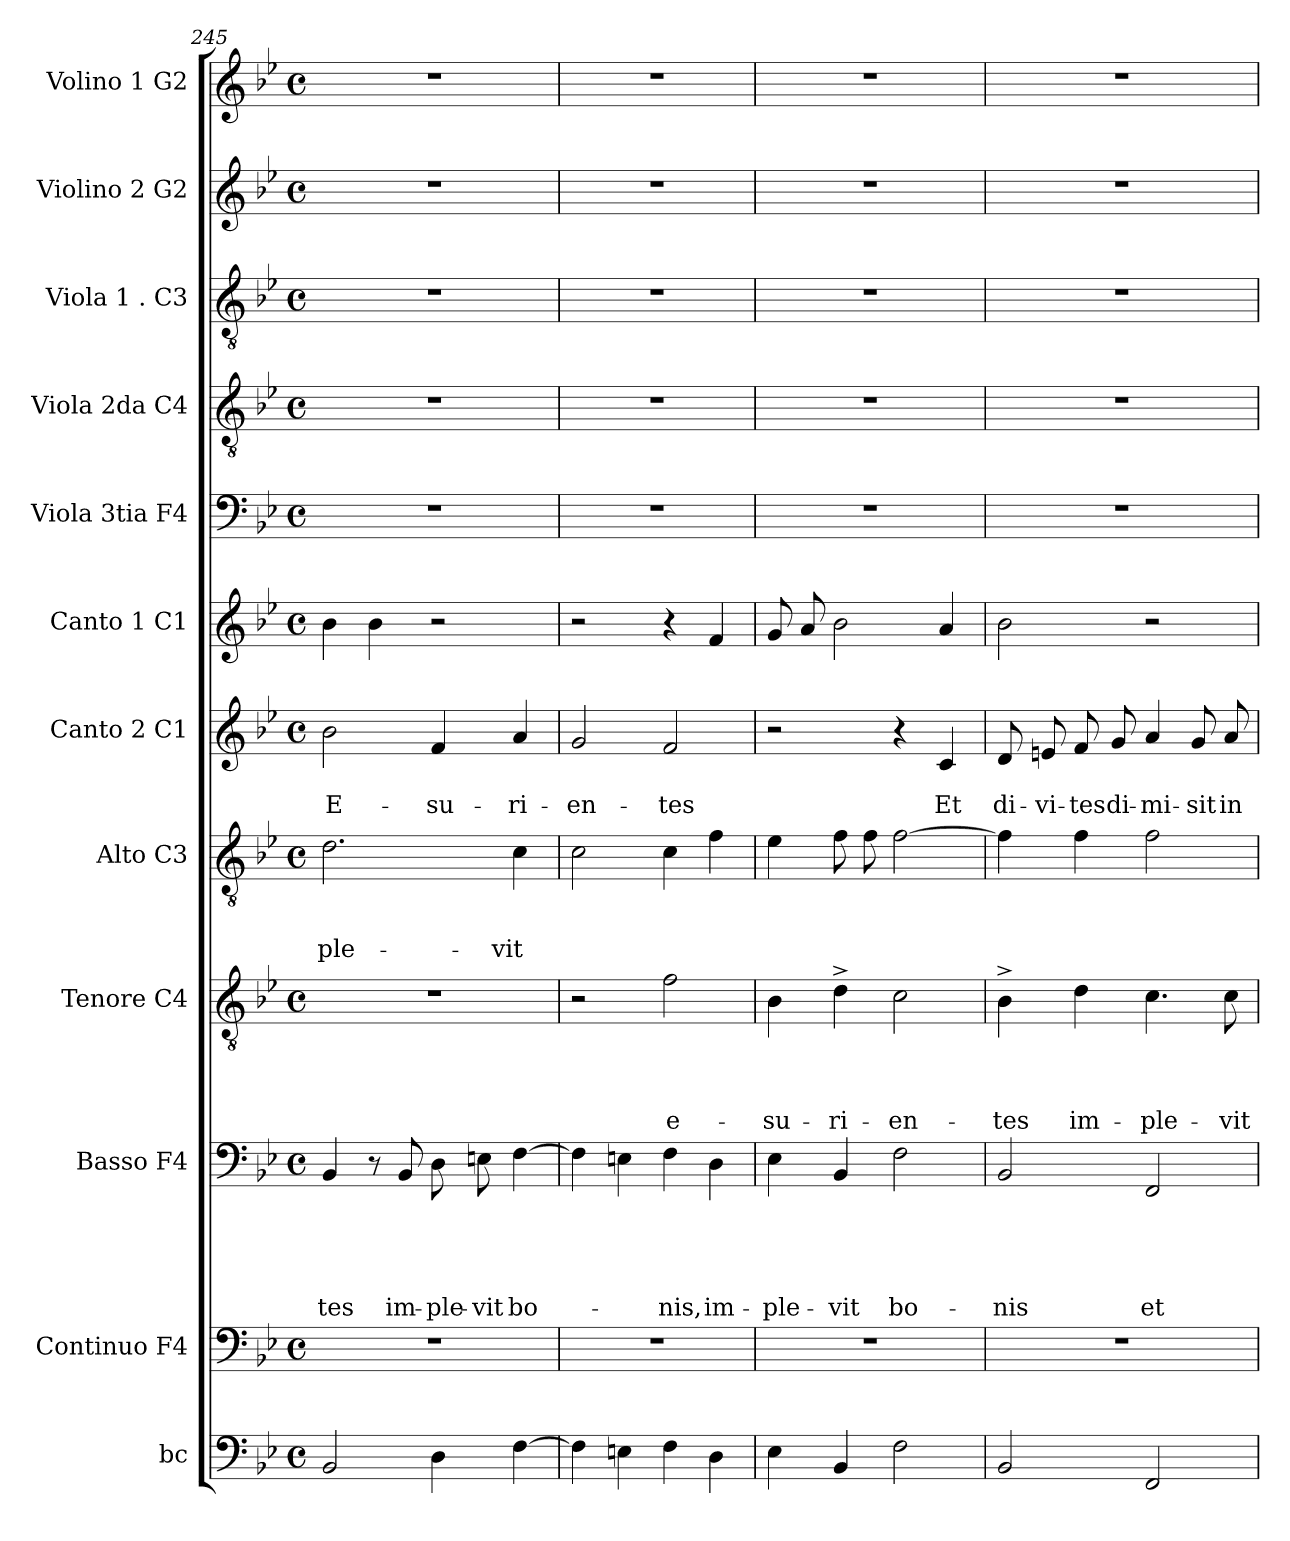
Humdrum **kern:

**kern	**kern	**kern	**text	**text	**text	**text	**text	**kern	**text	**text	**text	**text	**kern	**text	**text	**text	**kern	**text	**text	**kern	**kern	**kern	**kern	**kern	**kern
*part12	*part11	*part10	*part10	*part10	*part10	*part10	*part10	*part9	*part9	*part9	*part9	*part9	*part8	*part8	*part8	*part8	*part7	*part7	*part7	*part6	*part5	*part4	*part3	*part2	*part1
*staff12	*staff11	*staff10	*staff10	*staff10	*staff10	*staff10	*staff10	*staff9	*staff9	*staff9	*staff9	*staff9	*staff8	*staff8	*staff8	*staff8	*staff7	*staff7	*staff7	*staff6	*staff5	*staff4	*staff3	*staff2	*staff1
*I"bc	*I"Continuo F4	*I"Basso F4	*	*	*	*	*	*I"Tenore C4	*	*	*	*	*I"Alto C3	*	*	*	*I"Canto 2 C1	*	*	*I"Canto 1 C1	*I"Viola 3tia F4	*I"Viola 2da C4	*I"Viola 1 . C3	*I"Violino 2 G2	*I"Volino 1 G2
*I'bc	*	*I'B	*	*	*	*	*	*I'T	*	*	*	*	*I'A	*	*	*	*I'C2	*	*	*I'C1	*I'Vla3	*I'Vla2	*I'Vla1	*I'Vl2	*I'Vl1
!!LO:PB:g=z
*clefF4	*clefF4	*clefF4	*	*	*	*	*	*clefGv2	*	*	*	*	*clefGv2	*	*	*	*clefG2	*	*	*clefG2	*clefF4	*clefGv2	*clefGv2	*clefG2	*clefG2
*k[b-e-]	*k[b-e-]	*k[b-e-]	*	*	*	*	*	*k[b-e-]	*	*	*	*	*k[b-e-]	*	*	*	*k[b-e-]	*	*	*k[b-e-]	*k[b-e-]	*k[b-e-]	*k[b-e-]	*k[b-e-]	*k[b-e-]
*B-:	*B-:	*B-:	*	*	*	*	*	*B-:	*	*	*	*	*B-:	*	*	*	*B-:	*	*	*B-:	*B-:	*B-:	*B-:	*B-:	*B-:
*M4/4	*M4/4	*M4/4	*	*	*	*	*	*M4/4	*	*	*	*	*M4/4	*	*	*	*M4/4	*	*	*M4/4	*M4/4	*M4/4	*M4/4	*M4/4	*M4/4
*met(c)	*met(c)	*met(c)	*	*	*	*	*	*met(c)	*	*	*	*	*met(c)	*	*	*	*met(c)	*	*	*met(c)	*met(c)	*met(c)	*met(c)	*met(c)	*met(c)
=245	=245	=245	=245	=245	=245	=245	=245	=245	=245	=245	=245	=245	=245	=245	=245	=245	=245	=245	=245	=245	=245	=245	=245	=245	=245
!	!	!	!	!	!	!	!LO:LY:b	!	!	!	!	!	!	!	!	!LO:LY:b	!	!	!LO:LY:b	!	!	!	!	!	!
2BB-/	1r	4BB-/	.	.	.	.	-tes	1r	.	.	.	.	2.d\	.	.	-ple-	2b-\	.	E-	4b-\	1r	1r	1r	1r	1r
.	.	8r	.	.	.	.	.	.	.	.	.	.	.	.	.	.	.	.	.	4b-\	.	.	.	.	.
!	!	!	!	!	!	!	!LO:LY:b	!	!	!	!	!	!	!	!	!	!	!	!	!	!	!	!	!	!
.	.	8BB-/	.	.	.	.	im-	.	.	.	.	.	.	.	.	.	.	.	.	.	.	.	.	.	.
!	!	!	!	!	!	!	!LO:LY:b	!	!	!	!	!	!	!	!	!	!	!	!LO:LY:b	!	!	!	!	!	!
4D\	.	8D\	.	.	.	.	-ple-	.	.	.	.	.	.	.	.	.	4f/	.	-su-	2r	.	.	.	.	.
!	!	!	!	!	!	!	!LO:LY:b:rj	!	!	!	!	!	!	!	!	!	!	!	!	!	!	!	!	!	!
.	.	8En\	.	.	.	.	-vit	.	.	.	.	.	.	.	.	.	.	.	.	.	.	.	.	.	.
!	!	!	!	!	!	!	!LO:LY:b	!	!	!	!	!	!	!	!	!LO:LY:b	!	!	!LO:LY:b	!	!	!	!	!	!
[>4F\	.	[>4F\	.	.	.	.	bo-	.	.	.	.	.	4c\	.	.	-vit	4a/	.	-ri-	.	.	.	.	.	.
=246	=246	=246	=246	=246	=246	=246	=246	=246	=246	=246	=246	=246	=246	=246	=246	=246	=246	=246	=246	=246	=246	=246	=246	=246	=246
!	!	!	!	!	!	!	!	!	!	!	!	!	!	!	!	!	!	!	!LO:LY:b	!	!	!	!	!	!
4F\]	1r	4F\]	.	.	.	.	.	2r	.	.	.	.	2c\	.	.	.	2g/	.	-en-	2r	1r	1r	1r	1r	1r
4En\	.	4En\	.	.	.	.	.	.	.	.	.	.	.	.	.	.	.	.	.	.	.	.	.	.	.
!	!	!	!	!	!	!	!LO:LY:b	!	!	!	!	!LO:LY:b	!	!	!	!	!	!	!LO:LY:b	!	!	!	!	!	!
4F\	.	4F\	.	.	.	.	-nis,	2f\	.	.	.	e-	4c\	.	.	.	2f/	.	-tes	4r	.	.	.	.	.
!	!	!	!	!	!	!	!LO:LY:b	!	!	!	!	!	!	!	!	!	!	!	!	!	!	!	!	!	!
4D\	.	4D\	.	.	.	.	im-	.	.	.	.	.	4f\	.	.	.	.	.	.	4f/	.	.	.	.	.
=247	=247	=247	=247	=247	=247	=247	=247	=247	=247	=247	=247	=247	=247	=247	=247	=247	=247	=247	=247	=247	=247	=247	=247	=247	=247
!	!	!	!	!	!	!	!LO:LY:b	!	!	!	!	!LO:LY:b	!	!	!	!	!	!	!	!	!	!	!	!	!
4E-\	1r	4E-\	.	.	.	.	-ple-	4B-\	.	.	.	-su-	4e-\	.	.	.	2r	.	.	8g/	1r	1r	1r	1r	1r
.	.	.	.	.	.	.	.	.	.	.	.	.	.	.	.	.	.	.	.	8a/	.	.	.	.	.
!	!	!	!	!	!	!	!LO:LY:b	!	!	!	!	!LO:LY:b	!	!	!	!	!	!	!	!	!	!	!	!	!
4BB-/	.	4BB-/	.	.	.	.	-vit	4d^>\	.	.	.	-ri-	8f\	.	.	.	.	.	.	2b-\	.	.	.	.	.
.	.	.	.	.	.	.	.	.	.	.	.	.	8f\	.	.	.	.	.	.	.	.	.	.	.	.
!	!	!	!	!	!	!	!LO:LY:b	!	!	!	!	!LO:LY:b	!	!	!	!	!	!	!	!	!	!	!	!	!
2F\	.	2F\	.	.	.	.	bo-	2c\	.	.	.	-en-	[>2f\	.	.	.	4r	.	.	.	.	.	.	.	.
!	!	!	!	!	!	!	!	!	!	!	!	!	!	!	!	!	!	!	!LO:LY:b	!	!	!	!	!	!
.	.	.	.	.	.	.	.	.	.	.	.	.	.	.	.	.	4c/	.	Et	4a/	.	.	.	.	.
=248	=248	=248	=248	=248	=248	=248	=248	=248	=248	=248	=248	=248	=248	=248	=248	=248	=248	=248	=248	=248	=248	=248	=248	=248	=248
!	!	!	!	!	!	!	!LO:LY:b	!	!	!	!	!LO:LY:b	!	!	!	!	!	!	!LO:LY:b	!	!	!	!	!	!
2BB-/	1r	2BB-/	.	.	.	.	-nis	4B-^>\	.	.	.	-tes	4f\]	.	.	.	8d/	.	di-	2b-\	1r	1r	1r	1r	1r
!	!	!	!	!	!	!	!	!	!	!	!	!	!	!	!	!	!	!	!LO:LY:b	!	!	!	!	!	!
.	.	.	.	.	.	.	.	.	.	.	.	.	.	.	.	.	8en/	.	-vi-	.	.	.	.	.	.
!	!	!	!	!	!	!	!	!	!	!	!	!LO:LY:b	!	!	!	!	!	!	!LO:LY:b:rj	!	!	!	!	!	!
.	.	.	.	.	.	.	.	4d\	.	.	.	im-	4f\	.	.	.	8f/	.	-tes	.	.	.	.	.	.
!	!	!	!	!	!	!	!	!	!	!	!	!	!	!	!	!	!	!	!LO:LY:b	!	!	!	!	!	!
.	.	.	.	.	.	.	.	.	.	.	.	.	.	.	.	.	8g/	.	di-	.	.	.	.	.	.
!	!	!	!	!	!	!	!LO:LY:b	!	!	!	!	!LO:LY:b	!	!	!	!	!	!	!LO:LY:b	!	!	!	!	!	!
2FF/	.	2FF/	.	.	.	.	et	4.c\	.	.	.	-ple-	2f\	.	.	.	4a/	.	-mi-	2r	.	.	.	.	.
!	!	!	!	!	!	!	!	!	!	!	!	!	!	!	!	!	!	!	!LO:LY:b	!	!	!	!	!	!
.	.	.	.	.	.	.	.	.	.	.	.	.	.	.	.	.	8g/	.	-sit	.	.	.	.	.	.
!	!	!	!	!	!	!	!	!	!	!	!	!LO:LY:b	!	!	!	!	!	!	!LO:LY:b	!	!	!	!	!	!
.	.	.	.	.	.	.	.	8c\	.	.	.	-vit	.	.	.	.	8a/	.	in-	.	.	.	.	.	.
=	=	=	=	=	=	=	=	=	=	=	=	=	=	=	=	=	=	=	=	=	=	=	=	=	=
*-	*-	*-	*-	*-	*-	*-	*-	*-	*-	*-	*-	*-	*-	*-	*-	*-	*-	*-	*-	*-	*-	*-	*-	*-	*-
